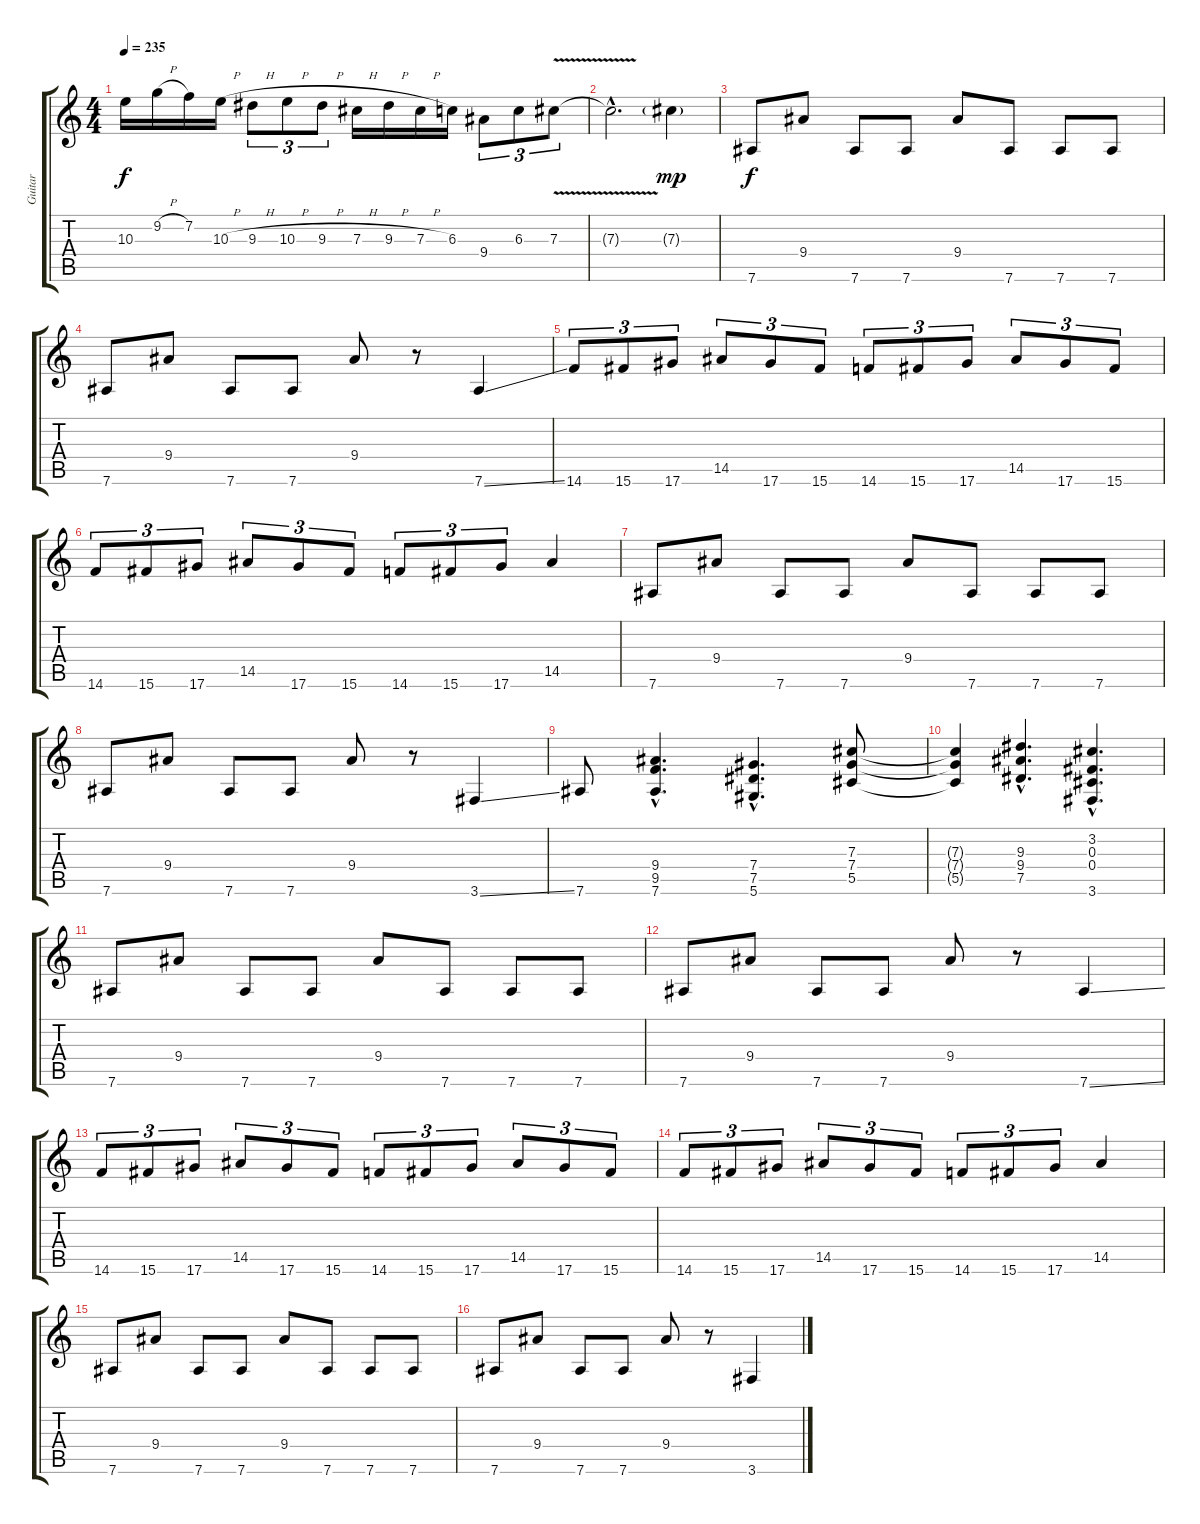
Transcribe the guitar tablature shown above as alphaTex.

\track ("Guitar" "Guitar") {instrument overdrivenguitar}
\staff {score tabs}
\tuning (Eb4 Bb3 Gb3 Db3 Ab2 Eb2) {hide}
\ts (4 4)
\tempo 235
\clef g2
\ks c
10.3.16{dy f} 9.2{h}.16 7.2.16 10.3{h}.16 9.3{h}.8{tu (3 2)} 10.3{h}.8{tu (3 2)} 9.3{h}.8{tu (3 2)} 7.3{h}.16 9.3{h}.16 7.3{h}.16 6.3.16 9.4.8{tu (3 2)} 6.3.8{tu (3 2)} 7.3{v}.8{tu (3 2)} |
7.3{hac t}.2{d} 7.3{g}.4{dy mp} |
7.6.8{dy f volume 15} 9.4.8 7.6.8 7.6.8 9.4.8 7.6.8 7.6.8 7.6.8 |
7.6.8 9.4.8 7.6.8 7.6.8 9.4.8 r.8 7.6{ss}.4 |
14.6.8{tu (3 2)} 15.6.8{tu (3 2)} 17.6.8{tu (3 2)} 14.5.8{tu (3 2)} 17.6.8{tu (3 2)} 15.6.8{tu (3 2)} 14.6.8{tu (3 2)} 15.6.8{tu (3 2)} 17.6.8{tu (3 2)} 14.5.8{tu (3 2)} 17.6.8{tu (3 2)} 15.6.8{tu (3 2)} |
14.6.8{tu (3 2)} 15.6.8{tu (3 2)} 17.6.8{tu (3 2)} 14.5.8{tu (3 2)} 17.6.8{tu (3 2)} 15.6.8{tu (3 2)} 14.6.8{tu (3 2)} 15.6.8{tu (3 2)} 17.6.8{tu (3 2)} 14.5.4 |
7.6.8 9.4.8 7.6.8 7.6.8 9.4.8 7.6.8 7.6.8 7.6.8 |
7.6.8 9.4.8 7.6.8 7.6.8 9.4.8 r.8 3.6{ss}.4 |
7.6.8 (9.4{hac} 9.5{hac} 7.6{hac}).4{d} (7.4{hac} 7.5{hac} 5.6{hac}).4{d volume 14} (7.3 7.4 5.5).8 |
(7.3{t} 7.4{t} 5.5{t}).4 (9.3{hac} 9.4{hac} 7.5{hac}).4{d} (3.2{hac} 0.3{hac} 0.4{hac} 3.6{hac}).4{d} |
7.6.8 9.4.8 7.6.8 7.6.8 9.4.8 7.6.8 7.6.8 7.6.8 |
7.6.8 9.4.8 7.6.8 7.6.8 9.4.8 r.8 7.6{ss}.4 |
14.6.8{tu (3 2)} 15.6.8{tu (3 2)} 17.6.8{tu (3 2)} 14.5.8{tu (3 2)} 17.6.8{tu (3 2)} 15.6.8{tu (3 2)} 14.6.8{tu (3 2)} 15.6.8{tu (3 2)} 17.6.8{tu (3 2)} 14.5.8{tu (3 2)} 17.6.8{tu (3 2)} 15.6.8{tu (3 2)} |
14.6.8{tu (3 2)} 15.6.8{tu (3 2)} 17.6.8{tu (3 2)} 14.5.8{tu (3 2)} 17.6.8{tu (3 2)} 15.6.8{tu (3 2)} 14.6.8{tu (3 2)} 15.6.8{tu (3 2)} 17.6.8{tu (3 2)} 14.5.4 |
7.6.8 9.4.8 7.6.8 7.6.8 9.4.8 7.6.8 7.6.8 7.6.8 |
7.6.8 9.4.8 7.6.8 7.6.8 9.4.8 r.8 3.6{ss}.4
